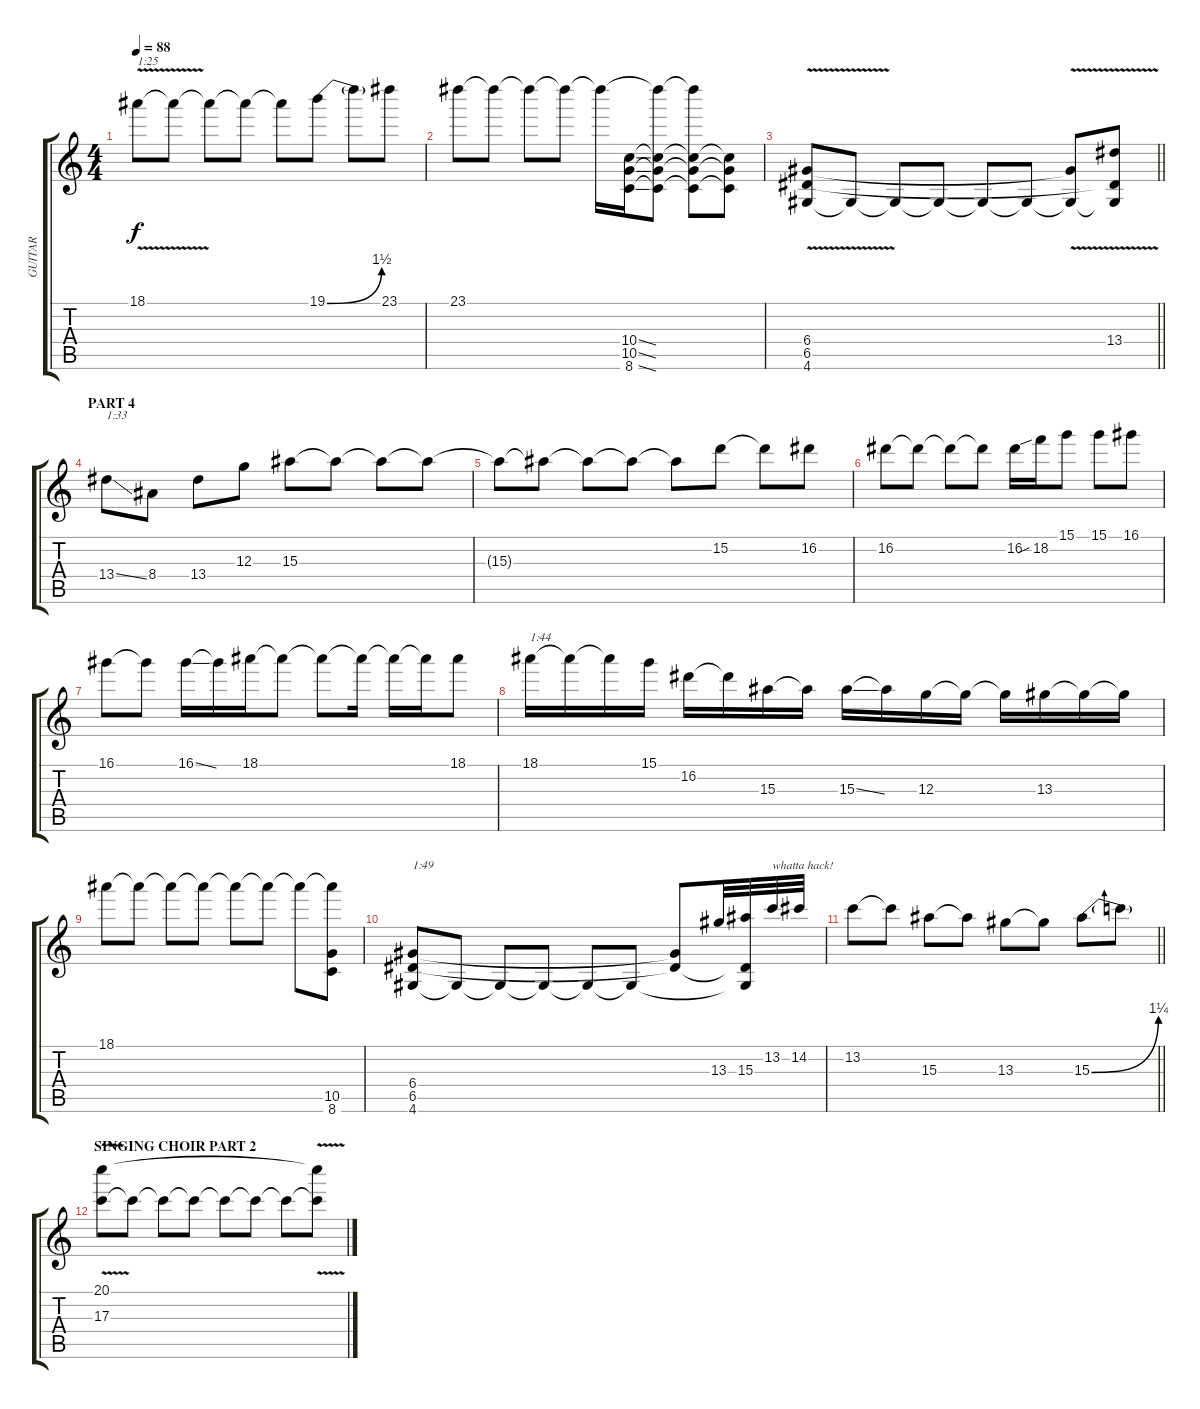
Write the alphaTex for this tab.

\track ("GUITAR" "GUITAR") {instrument distortionguitar}
\staff {score tabs}
\tuning (E4 B3 G3 D3 A2 E2) {hide}
\ts (4 4)
\tempo 88
\clef g2
\ks c
18.1{v}.8{txt "1:25" dy f} 18.1{t}.8 18.1{t}.8 18.1{t}.8 18.1{t}.8 19.1{be (bend 0 0 60 6)}.8 19.1{t}.8 23.1.8 |
23.1.8 23.1{t}.8 23.1{t}.8 23.1{t}.8 23.1{t}.16 (10.4{ss} 10.5{ss} 8.6{ss}).16 (23.1{t} 10.4{t} 10.5{t} 8.6{t}).8 (23.1{t} 10.4{t} 10.5{t} 8.6{t}).8 (10.4{t} 10.5{t} 8.6{t}).8 |
\barLineRight lightlight
(6.4{v} 6.5{v} 4.6{v}).8 4.6{t}.8 4.6{t}.8 4.6{t}.8 4.6{t}.8 4.6{t}.8 (6.4{t} 4.6{t}).8 (13.4 6.5{t} 4.6{t}).8 |
\section ("" "PART 4")
13.4{ss}.8{txt "1:33"} 8.4.8 13.4.8 12.3.8 15.3.8 15.3{t}.8 15.3{t}.8 15.3{t}.8 |
15.3{t}.8 15.3{t}.8 15.3{t}.8 15.3{t}.8 15.3{t}.8 15.2.8 15.2{t}.8 16.2.8 |
16.2.8 16.2{t}.8 16.2{t}.8 16.2{t}.8 16.2.16 18.2{sib}.16 15.1.8 15.1.8 16.1.8 |
16.1.8 16.1{t}.8 16.1{ss}.16 16.1{t}.16 18.1.16 18.1{t}.8 18.1{t}.8 18.1{t}.16 18.1{t}.16 18.1{t}.16 18.1.8 |
18.1.16{txt "1:44"} 18.1{t}.16 18.1{t}.16 15.1.16 16.2.16 16.2{t}.16 15.3.16 15.3{t}.16 15.3{ss}.16 15.3{t}.16 12.3.16 12.3{t}.16 12.3{t}.16 13.3.16 13.3{t}.16 13.3{t}.16 |
18.1.8 18.1{t}.8 18.1{t}.8 18.1{t}.8 18.1{t}.8 18.1{t}.8 18.1{t}.8 (18.1{t} 10.5 8.6).8 |
(6.4 6.5 4.6).8{txt "1:49"} 4.6{t}.8 4.6{t}.8 4.6{t}.8 4.6{t}.8 4.6{t}.8 (6.4{t} 6.5{t}).8 13.3.32 (15.3 6.5{t} 4.6{t}).32 13.2.32{txt "whatta hack!"} 14.2.32 |
\barLineRight lightlight
13.2.8 13.2{t}.8 15.3.8 15.3{t}.8 13.3.8 13.3{t}.8 15.3{be (bend 0 0 60 5)}.8 15.3{t}.8 |
\section ("" "SINGING CHOIR PART 2")
(20.1{v} 17.3).8{volume 2} 17.3{t}.8 17.3{t}.8 17.3{t}.8 17.3{t}.8 17.3{t}.8 17.3{t}.8 (20.1{t} 17.3{t}).8
